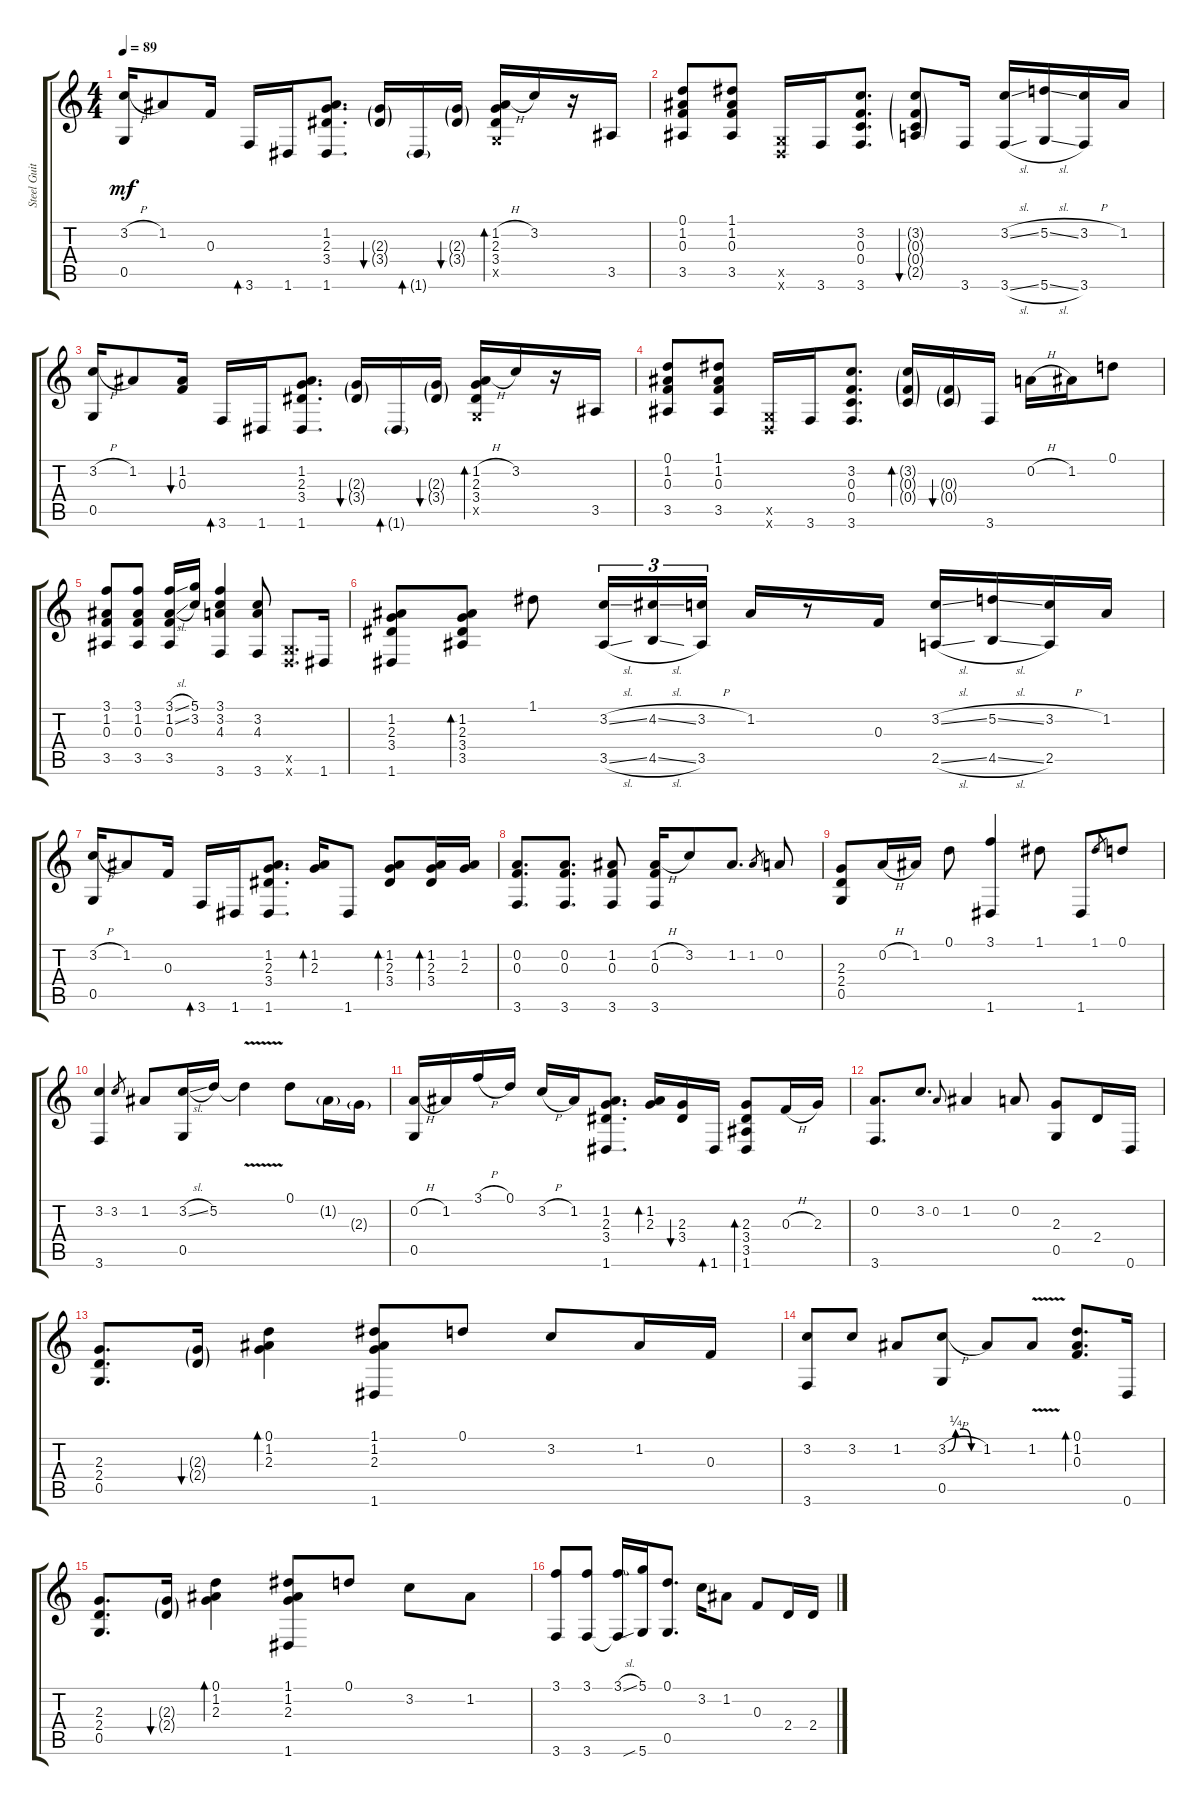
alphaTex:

\track ("Steel Guitar" "Steel Guit") {instrument acousticguitarsteel}
\staff {score tabs}
\tuning (D4 A3 F3 C3 G2 D2) {hide}
\ts (4 4)
\tempo 89
\clef g2
\ks c
(3.2{h} 0.5).16{dy mf} 1.2.8 0.3.16 3.6.16{bd 30} 1.6.16 (1.2 2.3 3.4 1.6).8{d} (2.3{g} 3.4{g}).16{bu 30} 1.6{g}.16{bd 30} (2.3{g} 3.4{g}).16{bu 30} (1.2{h} 2.3 3.4 0.5{x}).16{bd 30} 3.2.16 r.16 3.5.16 |
(0.1 1.2 0.3 3.5).8 (1.1 1.2 0.3 3.5).8 (0.5{x} 0.6{x}).16 3.6.16 (3.2 0.3 0.4 3.6).8{d} (3.2{g} 0.3{g} 0.4{g} 2.5{g}).8{bu 30} 3.6.16 (3.2{sl} 3.6{sl}).16 (5.2{sl} 5.6{sl}).16 (3.2{h} 3.6).16 1.2.16 |
(3.2{h} 0.5).16 1.2.8 (1.2 0.3).16{bu 30} 3.6.16{bd 30} 1.6.16 (1.2 2.3 3.4 1.6).8{d} (2.3{g} 3.4{g}).16{bu 30} 1.6{g}.16{bd 30} (2.3{g} 3.4{g}).16{bu 30} (1.2{h} 2.3 3.4 0.5{x}).16{bd 30} 3.2.16 r.16 3.5.16 |
(0.1 1.2 0.3 3.5).8 (1.1 1.2 0.3 3.5).8 (0.5{x} 0.6{x}).16 3.6.16 (3.2 0.3 0.4 3.6).8{d} (3.2{g} 0.3{g} 0.4{g}).16{bd 30} (0.3{g} 0.4{g}).16{bu 30} 3.6.16 0.2{h}.16 1.2.16 0.1.8 |
(3.1 1.2 0.3 3.5).8 (3.1 1.2 0.3 3.5).8 (3.1{sl} 1.2{sl} 0.3 3.5).16 (5.1 3.2).16 (3.1 3.2 4.3 3.6).4 (3.2 4.3 3.6).8 (0.5{x} 0.6{x}).8{d} 1.6.16 |
(1.2 2.3 3.4 1.6).8 (1.2 2.3 3.4 3.5).8{bd 30} 1.1.8 (3.2{sl} 3.5{sl}).16{tu (3 2)} (4.2{sl} 4.5{sl}).16{tu (3 2)} (3.2{h} 3.5).16{tu (3 2)} 1.2.16 r.8 0.3.16 (3.2{sl} 2.5{sl}).16 (5.2{sl} 4.5{sl}).16 (3.2{h} 2.5).16 1.2.16 |
(3.2{h} 0.5).16 1.2.8 0.3.16 3.6.16{bd 30} 1.6.16 (1.2 2.3 3.4 1.6).8{d} (1.2 2.3).16{bd 30} 1.6.8 (1.2 2.3 3.4).8{bd 30} (1.2 2.3 3.4).16{bd 30} (1.2 2.3).16 |
(0.2 0.3 3.6).8{d} (0.2 0.3 3.6).8{d} (1.2 0.3 3.6).8 (1.2{h} 0.3 3.6).16 3.2.8 1.2.8{d} 1.2.8{gr} 0.2.8 |
(2.3 2.4 0.5).8 0.2{h}.16 1.2.16 0.1.8 (3.1 1.6).4 1.1.8 1.6.8 1.1.8{gr} 0.1.8 |
(3.2 3.6).4 3.2.8{gr} 1.2.8 (3.2{sl} 0.5).16 5.2.16 5.2{v t}.4 0.1.8 1.2{g}.16 2.3{g}.16 |
(0.2{h} 0.5).16 1.2.16 3.1{h}.16 0.1.16 3.2{h}.16 1.2.16 (1.2 2.3 3.4 1.6).8{d} (1.2 2.3).16{bd 30} (2.3 3.4).16{bu 30} 1.6.16{bd 30} (2.3 3.4 3.5 1.6).8{bd 30} 0.3{h}.16 2.3.16 |
(0.2 3.6).8{d} 3.2.8{d} 0.2.8{gr onbeat} 1.2.4 0.2.8 (2.3 0.5).8 2.4.16 0.6.16 |
(2.3 2.4 0.5).8{d} (2.3{g} 2.4{g}).16{bu 30} (0.1 1.2 2.3).4{bd 30} (1.1 1.2 2.3 1.6).8 0.1.8 3.2.8 1.2.16 0.3.16 |
(3.2 3.6).8 3.2.8 1.2.8 (3.2{be (custom 0 0 15 1 30 1 45 0 60 0) h} 0.5).8 1.2.8 1.2{v}.8 (0.1 1.2 0.3).8{d bd 30} 0.6.16 |
(2.3 2.4 0.5).8{d} (2.3{g} 2.4{g}).16{bu 30} (0.1 1.2 2.3).4{bd 30} (1.1 1.2 2.3 1.6).8 0.1.8 3.2.8 1.2.8 |
(3.1 3.6).8 (3.1 3.6).8 (3.1{sl} 3.6{t}).16 (5.1 5.6{sib}).16 (0.1 0.5).8{d} 3.2.16 1.2.8 0.3.8 2.4.16 2.4.16
